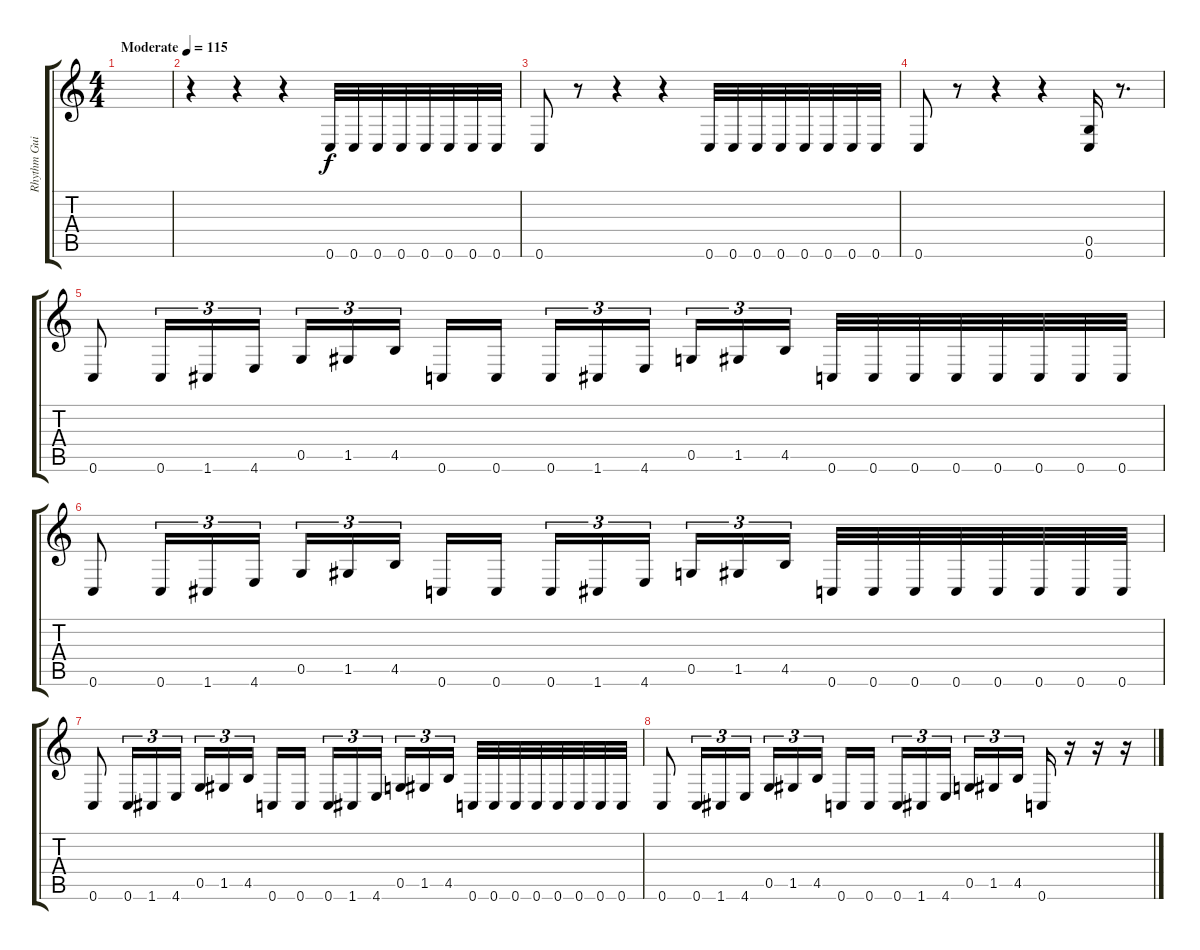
\track ("Rhythm Guitar" "Rhythm Gui") {instrument distortionguitar}
\staff {score tabs}
\tuning (D4 A3 F3 C3 G2 C2) {hide}
\ts (4 4)
\tempo (115 "Moderate")
\clef g2
\ks c
|
r.4 r.4 r.4 0.6.32 0.6.32 0.6.32 0.6.32 0.6.32 0.6.32 0.6.32 0.6.32 |
0.6.8 r.8 r.4 r.4 0.6.32 0.6.32 0.6.32 0.6.32 0.6.32 0.6.32 0.6.32 0.6.32 |
0.6.8 r.8 r.4 r.4 (0.5 0.6).16 r.8{d} |
0.6.8 0.6.16{tu (3 2)} 1.6.16{tu (3 2)} 4.6.16{tu (3 2)} 0.5.16{tu (3 2)} 1.5.16{tu (3 2)} 4.5.16{tu (3 2) beam splitsecondary} 0.6.16 0.6.16 0.6.16{tu (3 2)} 1.6.16{tu (3 2)} 4.6.16{tu (3 2) beam splitsecondary} 0.5.16{tu (3 2)} 1.5.16{tu (3 2)} 4.5.16{tu (3 2)} 0.6.32 0.6.32 0.6.32 0.6.32 0.6.32 0.6.32 0.6.32 0.6.32 |
0.6.8 0.6.16{tu (3 2)} 1.6.16{tu (3 2)} 4.6.16{tu (3 2)} 0.5.16{tu (3 2)} 1.5.16{tu (3 2)} 4.5.16{tu (3 2) beam splitsecondary} 0.6.16 0.6.16 0.6.16{tu (3 2)} 1.6.16{tu (3 2)} 4.6.16{tu (3 2) beam splitsecondary} 0.5.16{tu (3 2)} 1.5.16{tu (3 2)} 4.5.16{tu (3 2)} 0.6.32 0.6.32 0.6.32 0.6.32 0.6.32 0.6.32 0.6.32 0.6.32 |
0.6.8 0.6.16{tu (3 2)} 1.6.16{tu (3 2)} 4.6.16{tu (3 2)} 0.5.16{tu (3 2)} 1.5.16{tu (3 2)} 4.5.16{tu (3 2) beam splitsecondary} 0.6.16 0.6.16 0.6.16{tu (3 2)} 1.6.16{tu (3 2)} 4.6.16{tu (3 2) beam splitsecondary} 0.5.16{tu (3 2)} 1.5.16{tu (3 2)} 4.5.16{tu (3 2)} 0.6.32 0.6.32 0.6.32 0.6.32 0.6.32 0.6.32 0.6.32 0.6.32 |
0.6.8 0.6.16{tu (3 2)} 1.6.16{tu (3 2)} 4.6.16{tu (3 2)} 0.5.16{tu (3 2)} 1.5.16{tu (3 2)} 4.5.16{tu (3 2) beam splitsecondary} 0.6.16 0.6.16 0.6.16{tu (3 2)} 1.6.16{tu (3 2)} 4.6.16{tu (3 2) beam splitsecondary} 0.5.16{tu (3 2)} 1.5.16{tu (3 2)} 4.5.16{tu (3 2)} 0.6.16 r.16 r.16 r.16
